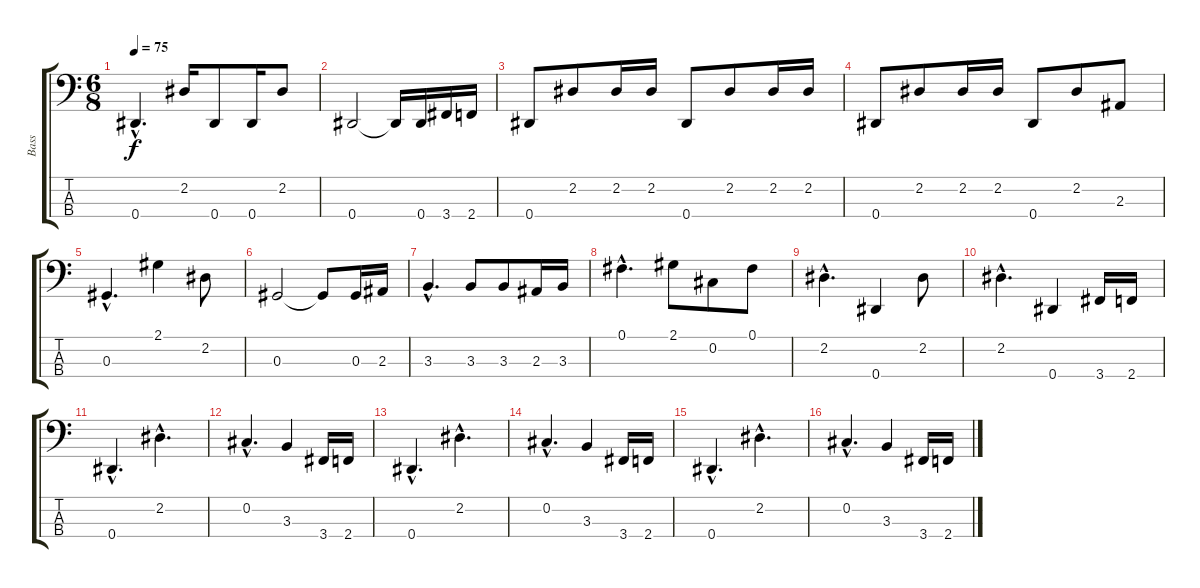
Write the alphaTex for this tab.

\track ("Bass" "Bass") {instrument electricbasspick}
\staff {score tabs}
\tuning (Gb2 Db2 Ab1 Eb1) {hide}
\ts (6 8)
\tempo 75
\clef f4
\ks c
0.4{hac}.4{d dy f} 2.2.16 0.4.8 0.4.16 2.2.8 |
0.4.2 0.4{t}.16 0.4.16 3.4.16 2.4.16 |
0.4.8 2.2.8 2.2.16 2.2.16 0.4.8 2.2.8 2.2.16 2.2.16 |
0.4.8 2.2.8 2.2.16 2.2.16 0.4.8 2.2.8 2.3.8 |
0.3{hac}.4{d} 2.1.4 2.2.8 |
0.3.2 0.3{t}.8 0.3.16 2.3.16 |
3.3{hac}.4{d} 3.3.8 3.3.8 2.3.16 3.3.16 |
0.1{hac}.4{d} 2.1.8 0.2.8 0.1.8 |
2.2{hac}.4{d} 0.4.4 2.2.8 |
2.2{hac}.4{d} 0.4.4 3.4.16 2.4.16 |
0.4{hac}.4{d} 2.2{hac}.4{d} |
0.2{hac}.4{d} 3.3.4 3.4.16 2.4.16 |
0.4{hac}.4{d} 2.2{hac}.4{d} |
0.2{hac}.4{d} 3.3.4 3.4.16 2.4.16 |
0.4{hac}.4{d} 2.2{hac}.4{d} |
0.2{hac}.4{d} 3.3.4 3.4.16 2.4.16
